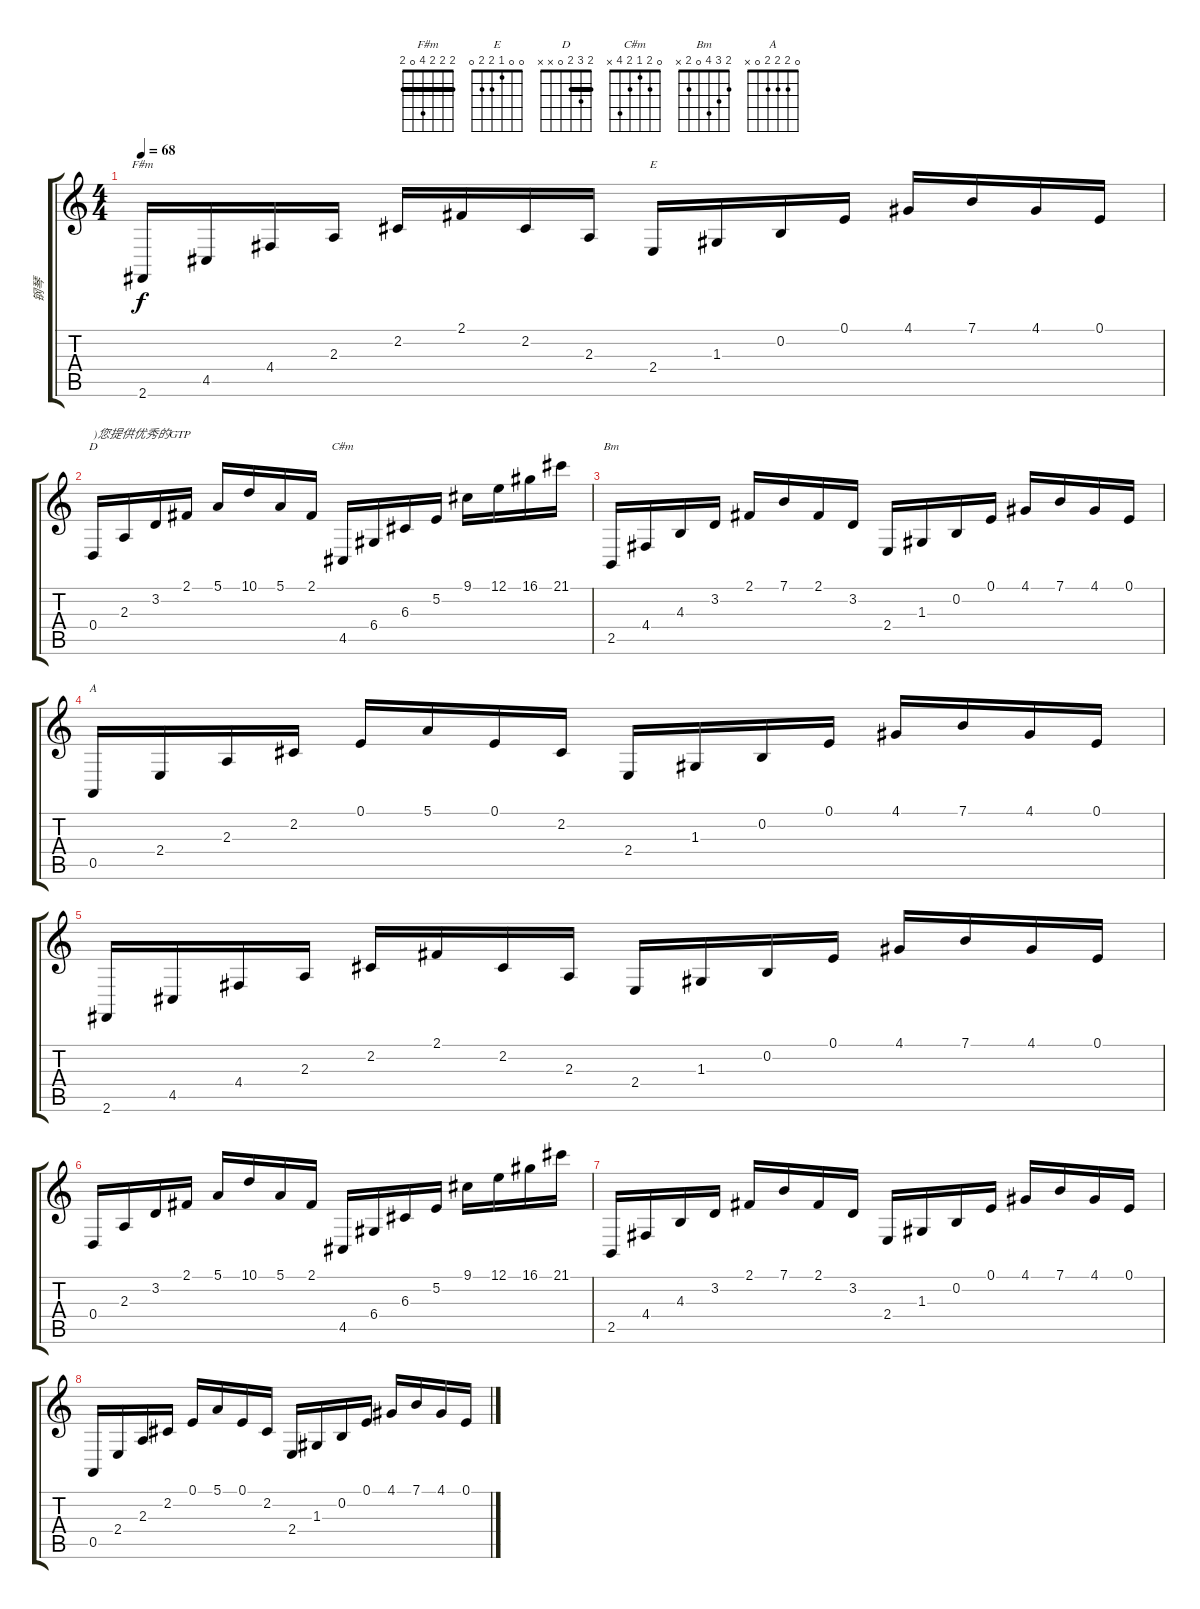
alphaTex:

\track ("钢琴" "钢琴") {instrument acousticgrandpiano}
\staff {score tabs}
\tuning (E4 B3 G3 D3 A2 E2) {hide}
\chord ("F#m" 2 2 2 4 0 2) {barre 2}
\chord ("E" 0 0 1 2 2 0)
\chord ("D" 2 3 2 0 x x) {barre 2}
\chord ("C#m" 0 2 1 2 4 x)
\chord ("Bm" 2 3 4 0 2 x)
\chord ("A" 0 2 2 2 0 x)
\ts (4 4)
\tempo 68
\clef g2
\ks c
2.6.16{ch "F#m" dy f} 4.5.16 4.4.16 2.3.16 2.2.16 2.1.16 2.2.16 2.3.16 2.4.16{ch "E"} 1.3.16 0.2.16 0.1.16 4.1.16 7.1.16 4.1.16 0.1.16 |
0.4.16{ch "D" txt ")您提供优秀的GTP"} 2.3.16 3.2.16 2.1.16 5.1.16 10.1.16 5.1.16 2.1.16 4.5.16{ch "C#m"} 6.4.16 6.3.16 5.2.16 9.1.16 12.1.16 16.1.16 21.1.16 |
2.5.16{ch "Bm"} 4.4.16 4.3.16 3.2.16 2.1.16 7.1.16 2.1.16 3.2.16 2.4.16 1.3.16 0.2.16 0.1.16 4.1.16 7.1.16 4.1.16 0.1.16 |
0.5.16{ch "A"} 2.4.16 2.3.16 2.2.16 0.1.16 5.1.16 0.1.16 2.2.16 2.4.16 1.3.16 0.2.16 0.1.16 4.1.16 7.1.16 4.1.16 0.1.16 |
2.6.16 4.5.16 4.4.16 2.3.16 2.2.16 2.1.16 2.2.16 2.3.16 2.4.16 1.3.16 0.2.16 0.1.16 4.1.16 7.1.16 4.1.16 0.1.16 |
0.4.16 2.3.16 3.2.16 2.1.16 5.1.16 10.1.16 5.1.16 2.1.16 4.5.16 6.4.16 6.3.16 5.2.16 9.1.16 12.1.16 16.1.16 21.1.16 |
2.5.16 4.4.16 4.3.16 3.2.16 2.1.16 7.1.16 2.1.16 3.2.16 2.4.16 1.3.16 0.2.16 0.1.16 4.1.16 7.1.16 4.1.16 0.1.16 |
0.5.16 2.4.16 2.3.16 2.2.16 0.1.16 5.1.16 0.1.16 2.2.16 2.4.16 1.3.16 0.2.16 0.1.16 4.1.16 7.1.16 4.1.16 0.1.16
